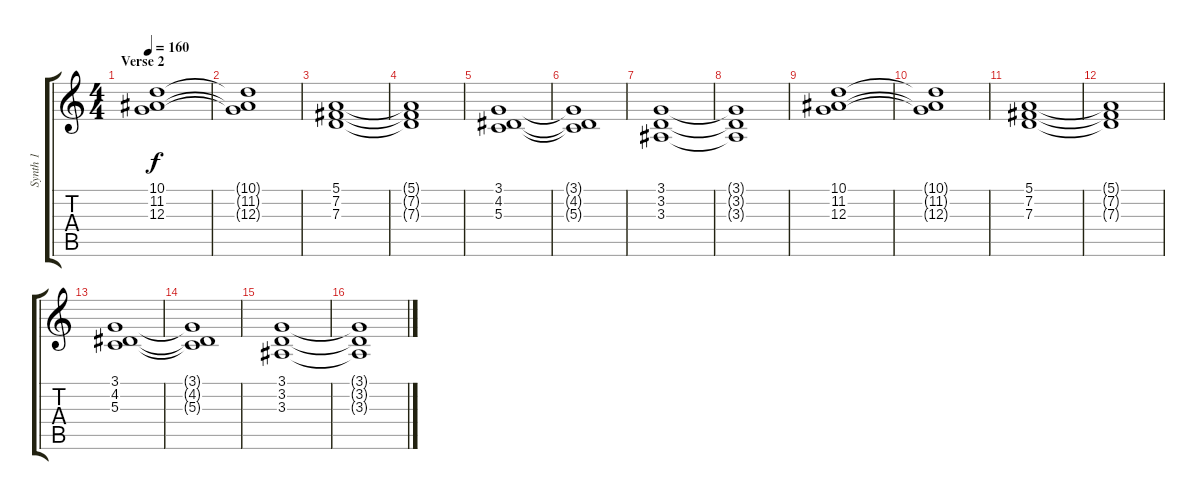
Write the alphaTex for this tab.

\track ("Synth 1" "Synth 1") {instrument stringensemble1}
\staff {score tabs}
\tuning (E4 B3 G3 D3 A2 E2) {hide}
\ts (4 4)
\section ("" "Verse 2")
\tempo 160
\clef g2
\ks c
(10.1 11.2 12.3).1{dy f} |
(10.1{t} 11.2{t} 12.3{t}).1 |
(5.1 7.2 7.3).1 |
(5.1{t} 7.2{t} 7.3{t}).1 |
(3.1 4.2 5.3).1 |
(3.1{t} 4.2{t} 5.3{t}).1 |
(3.1 3.2 3.3).1 |
(3.1{t} 3.2{t} 3.3{t}).1 |
(10.1 11.2 12.3).1 |
(10.1{t} 11.2{t} 12.3{t}).1 |
(5.1 7.2 7.3).1 |
(5.1{t} 7.2{t} 7.3{t}).1 |
(3.1 4.2 5.3).1 |
(3.1{t} 4.2{t} 5.3{t}).1 |
(3.1 3.2 3.3).1 |
(3.1{t} 3.2{t} 3.3{t}).1
